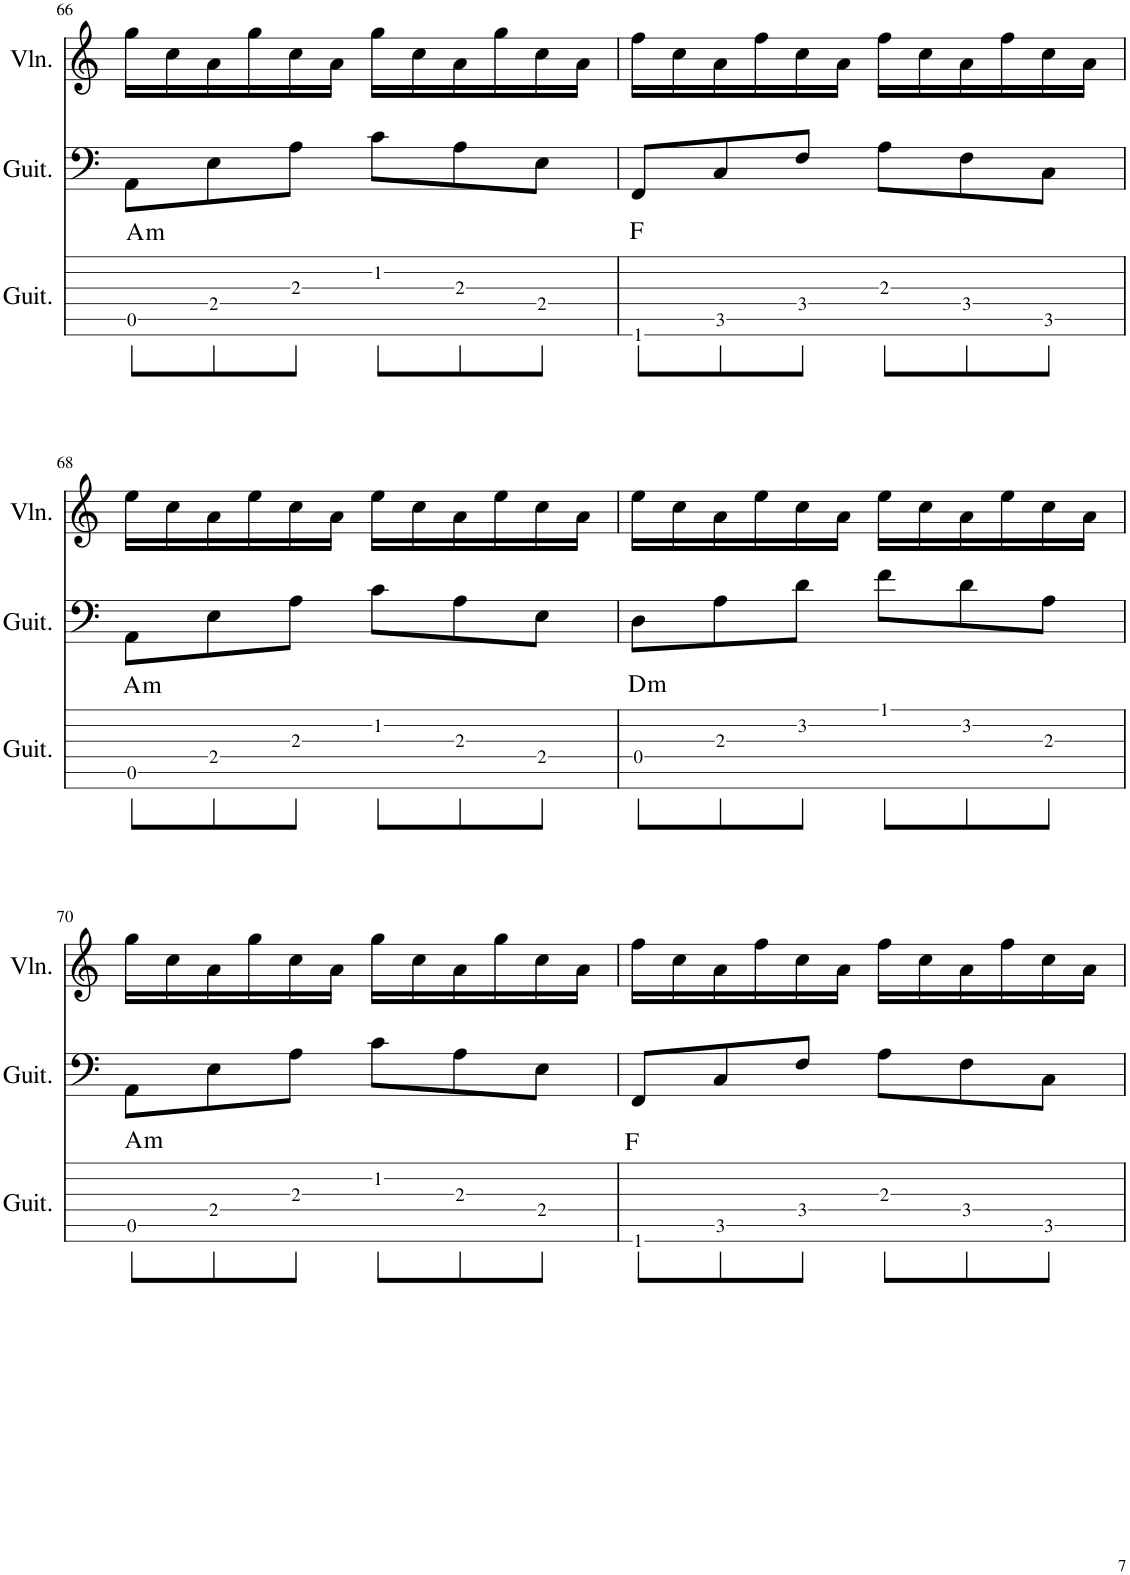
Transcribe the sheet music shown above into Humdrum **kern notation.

**kern	**harte	**kern	**kern
*part3	*part3	*part2	*part1
*staff3	*	*staff2	*staff1
*I"Acoustic Guitar	*	*I"Acoustic Guitar	*I"Violin
*I'Guit.	*	*I'Guit.	*I'Vln.
!!LO:PB:g=z
*	*	*clefF4	*clefG2
*k[]	*	*k[]	*k[]
*M6/8	*	*M6/8	*M6/8
=66	=66	=66	=66
!	!LO:H:kt=m	!	!
8AA\L	A:min	8AA\L	16gg\LL
.	.	.	16cc\
8E\	.	8E\	16a\
.	.	.	16gg\
8A\J	.	8A\J	16cc\
.	.	.	16a\JJ
8c\L	.	8c\L	16gg\LL
.	.	.	16cc\
8A\	.	8A\	16a\
.	.	.	16gg\
8E\J	.	8E\J	16cc\
.	.	.	16a\JJ
=67	=67	=67	=67
8FF\L	F:maj	8FF/L	16ff\LL
.	.	.	16cc\
8C\	.	8C/	16a\
.	.	.	16ff\
8F\J	.	8F/J	16cc\
.	.	.	16a\JJ
8A\L	.	8A\L	16ff\LL
.	.	.	16cc\
8F\	.	8F\	16a\
.	.	.	16ff\
8C\J	.	8C\J	16cc\
.	.	.	16a\JJ
!!LO:LB:g=z
=68	=68	=68	=68
!	!LO:H:kt=m	!	!
8AA\L	A:min	8AA\L	16ee\LL
.	.	.	16cc\
8E\	.	8E\	16a\
.	.	.	16ee\
8A\J	.	8A\J	16cc\
.	.	.	16a\JJ
8c\L	.	8c\L	16ee\LL
.	.	.	16cc\
8A\	.	8A\	16a\
.	.	.	16ee\
8E\J	.	8E\J	16cc\
.	.	.	16a\JJ
=69	=69	=69	=69
!	!LO:H:kt=m	!	!
8D\L	D:min	8D\L	16ee\LL
.	.	.	16cc\
8A\	.	8A\	16a\
.	.	.	16ee\
8d\J	.	8d\J	16cc\
.	.	.	16a\JJ
8f\L	.	8f\L	16ee\LL
.	.	.	16cc\
8d\	.	8d\	16a\
.	.	.	16ee\
8A\J	.	8A\J	16cc\
.	.	.	16a\JJ
!!LO:LB:g=z
=70	=70	=70	=70
!	!LO:H:kt=m	!	!
8AA\L	A:min	8AA\L	16gg\LL
.	.	.	16cc\
8E\	.	8E\	16a\
.	.	.	16gg\
8A\J	.	8A\J	16cc\
.	.	.	16a\JJ
8c\L	.	8c\L	16gg\LL
.	.	.	16cc\
8A\	.	8A\	16a\
.	.	.	16gg\
8E\J	.	8E\J	16cc\
.	.	.	16a\JJ
=71	=71	=71	=71
8FF\L	F:maj	8FF/L	16ff\LL
.	.	.	16cc\
8C\	.	8C/	16a\
.	.	.	16ff\
8F\J	.	8F/J	16cc\
.	.	.	16a\JJ
8A\L	.	8A\L	16ff\LL
.	.	.	16cc\
8F\	.	8F\	16a\
.	.	.	16ff\
8C\J	.	8C\J	16cc\
.	.	.	16a\JJ
=	=	=	=
*-	*-	*-	*-
